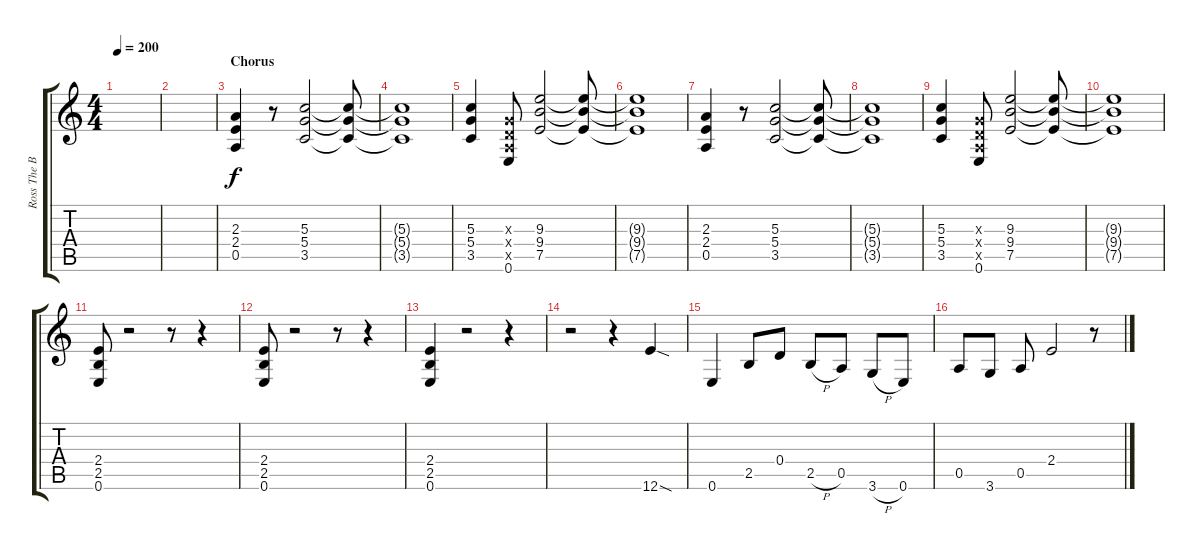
\track ("Ross The Boss" "Ross The B") {instrument distortionguitar}
\staff {score tabs}
\tuning (E4 B3 G3 D3 A2 E2) {hide}
\ts (4 4)
\tempo 200
\clef g2
\ks c
|
|
\section ("" "Chorus")
(2.3 2.4 0.5).4 r.8 (5.3 5.4 3.5).2 (5.3{t} 5.4{t} 3.5{t}).8 |
(5.3{t} 5.4{t} 3.5{t}).1 |
(5.3 5.4 3.5).4 (0.3{x} 0.4{x} 0.5{x} 0.6).8 (9.3 9.4 7.5).2 (9.3{t} 9.4{t} 7.5{t}).8 |
(9.3{t} 9.4{t} 7.5{t}).1 |
(2.3 2.4 0.5).4 r.8 (5.3 5.4 3.5).2 (5.3{t} 5.4{t} 3.5{t}).8 |
(5.3{t} 5.4{t} 3.5{t}).1 |
(5.3 5.4 3.5).4 (0.3{x} 0.4{x} 0.5{x} 0.6).8 (9.3 9.4 7.5).2 (9.3{t} 9.4{t} 7.5{t}).8 |
(9.3{t} 9.4{t} 7.5{t}).1 |
(2.4 2.5 0.6).8 r.2 r.8 r.4 |
(2.4 2.5 0.6).8 r.2 r.8 r.4 |
(2.4 2.5 0.6).4 r.2 r.4 |
r.2 r.4 12.6{sod}.4 |
0.6.4 2.5.8 0.4.8 2.5{h}.8 0.5.8 3.6{h}.8 0.6.8 |
0.5.8 3.6.8 0.5.8 2.4.2 r.8
